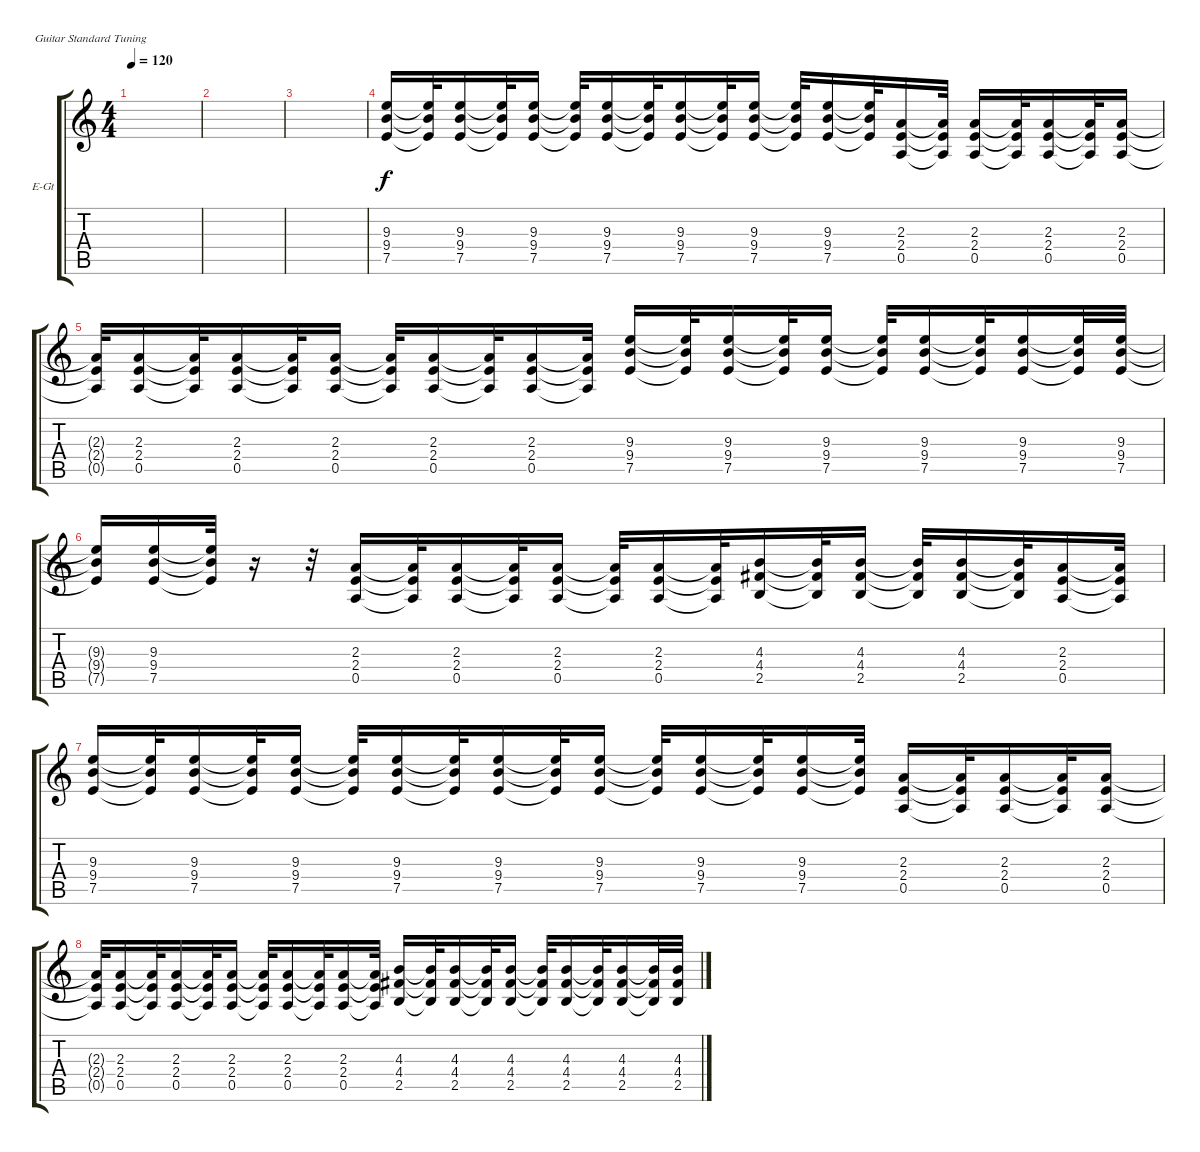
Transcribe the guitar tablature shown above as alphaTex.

\defaultSystemsLayout 4
\bracketExtendMode groupsimilarinstruments
\firstSystemTrackNameOrientation horizontal
\otherSystemsTrackNameOrientation horizontal
\track ("Electric Guitar" "E-Gt") {instrument distortionguitar}
\staff {score tabs}
\tuning (E4 B3 G3 D3 A2 E2)
\ts (4 4)
\tempo 120
\clef g2
\ks c
|
|
|
(9.3 9.4 7.5).16 (9.3{t} 9.4{t} 7.5{t}).32 (9.3 9.4 7.5).16 (9.3{t} 9.4{t} 7.5{t}).32 (9.3 9.4 7.5).16 (9.3{t} 9.4{t} 7.5{t}).32 (9.3 9.4 7.5).16 (9.3{t} 9.4{t} 7.5{t}).32 (9.3 9.4 7.5).16 (9.3{t} 9.4{t} 7.5{t}).32 (9.3 9.4 7.5).16 (9.3{t} 9.4{t} 7.5{t}).32 (9.3 9.4 7.5).16 (9.3{t} 9.4{t} 7.5{t}).32 (2.3 2.4 0.5).16 (2.3{t} 2.4{t} 0.5{t}).32 (2.3 2.4 0.5).16 (2.3{t} 2.4{t} 0.5{t}).32 (2.3 2.4 0.5).16 (2.3{t} 2.4{t} 0.5{t}).32 (2.3 2.4 0.5).16 |
(2.3{t} 2.4{t} 0.5{t}).32 (2.3 2.4 0.5).16 (2.3{t} 2.4{t} 0.5{t}).32 (2.3 2.4 0.5).16 (2.3{t} 2.4{t} 0.5{t}).32 (2.3 2.4 0.5).16 (2.3{t} 2.4{t} 0.5{t}).32 (2.3 2.4 0.5).16 (2.3{t} 2.4{t} 0.5{t}).32 (2.3 2.4 0.5).16 (2.3{t} 2.4{t} 0.5{t}).32 (9.3 9.4 7.5).16 (9.3{t} 9.4{t} 7.5{t}).32 (9.3 9.4 7.5).16 (9.3{t} 9.4{t} 7.5{t}).32 (9.3 9.4 7.5).16 (9.3{t} 9.4{t} 7.5{t}).32 (9.3 9.4 7.5).16 (9.3{t} 9.4{t} 7.5{t}).32 (9.3 9.4 7.5).16 (9.3{t} 9.4{t} 7.5{t}).32 (9.3 9.4 7.5).32 |
(9.3{t} 9.4{t} 7.5{t}).16 (9.3 9.4 7.5).16 (9.3{t} 9.4{t} 7.5{t}).32 r.16 r.32 (2.3 2.4 0.5).16 (2.3{t} 2.4{t} 0.5{t}).32 (2.3 2.4 0.5).16 (2.3{t} 2.4{t} 0.5{t}).32 (2.3 2.4 0.5).16 (2.3{t} 2.4{t} 0.5{t}).32 (2.3 2.4 0.5).16 (2.3{t} 2.4{t} 0.5{t}).32 (4.3 4.4 2.5).16 (4.3{t} 4.4{t} 2.5{t}).32 (4.3 4.4 2.5).16 (4.3{t} 4.4{t} 2.5{t}).32 (4.3 4.4 2.5).16 (4.3{t} 4.4{t} 2.5{t}).32 (0.5 2.4 2.3).16 (0.5{t} 2.4{t} 2.3{t}).32 |
(9.3 9.4 7.5).16 (9.3{t} 9.4{t} 7.5{t}).32 (9.3 9.4 7.5).16 (9.3{t} 9.4{t} 7.5{t}).32 (9.3 9.4 7.5).16 (9.3{t} 9.4{t} 7.5{t}).32 (9.3 9.4 7.5).16 (9.3{t} 9.4{t} 7.5{t}).32 (9.3 9.4 7.5).16 (9.3{t} 9.4{t} 7.5{t}).32 (9.3 9.4 7.5).16 (9.3{t} 9.4{t} 7.5{t}).32 (9.3 9.4 7.5).16 (9.3{t} 9.4{t} 7.5{t}).32 (9.3 9.4 7.5).16 (9.3{t} 9.4{t} 7.5{t}).32 (2.3 2.4 0.5).16 (2.3{t} 2.4{t} 0.5{t}).32 (2.3 2.4 0.5).16 (2.3{t} 2.4{t} 0.5{t}).32 (2.3 2.4 0.5).16 |
(2.3{t} 2.4{t} 0.5{t}).32 (2.3 2.4 0.5).16 (2.3{t} 2.4{t} 0.5{t}).32 (2.3 2.4 0.5).16 (2.3{t} 2.4{t} 0.5{t}).32 (2.3 2.4 0.5).16 (2.3{t} 2.4{t} 0.5{t}).32 (2.3 2.4 0.5).16 (2.3{t} 2.4{t} 0.5{t}).32 (2.3 2.4 0.5).16 (2.3{t} 2.4{t} 0.5{t}).32 (4.3 4.4 2.5).16 (4.3{t} 4.4{t} 2.5{t}).32 (4.3 4.4 2.5).16 (4.3{t} 4.4{t} 2.5{t}).32 (4.3 4.4 2.5).16 (4.3{t} 4.4{t} 2.5{t}).32 (4.3 4.4 2.5).16 (4.3{t} 4.4{t} 2.5{t}).32 (4.3 4.4 2.5).16 (4.3{t} 4.4{t} 2.5{t}).32 (4.3 4.4 2.5).32
